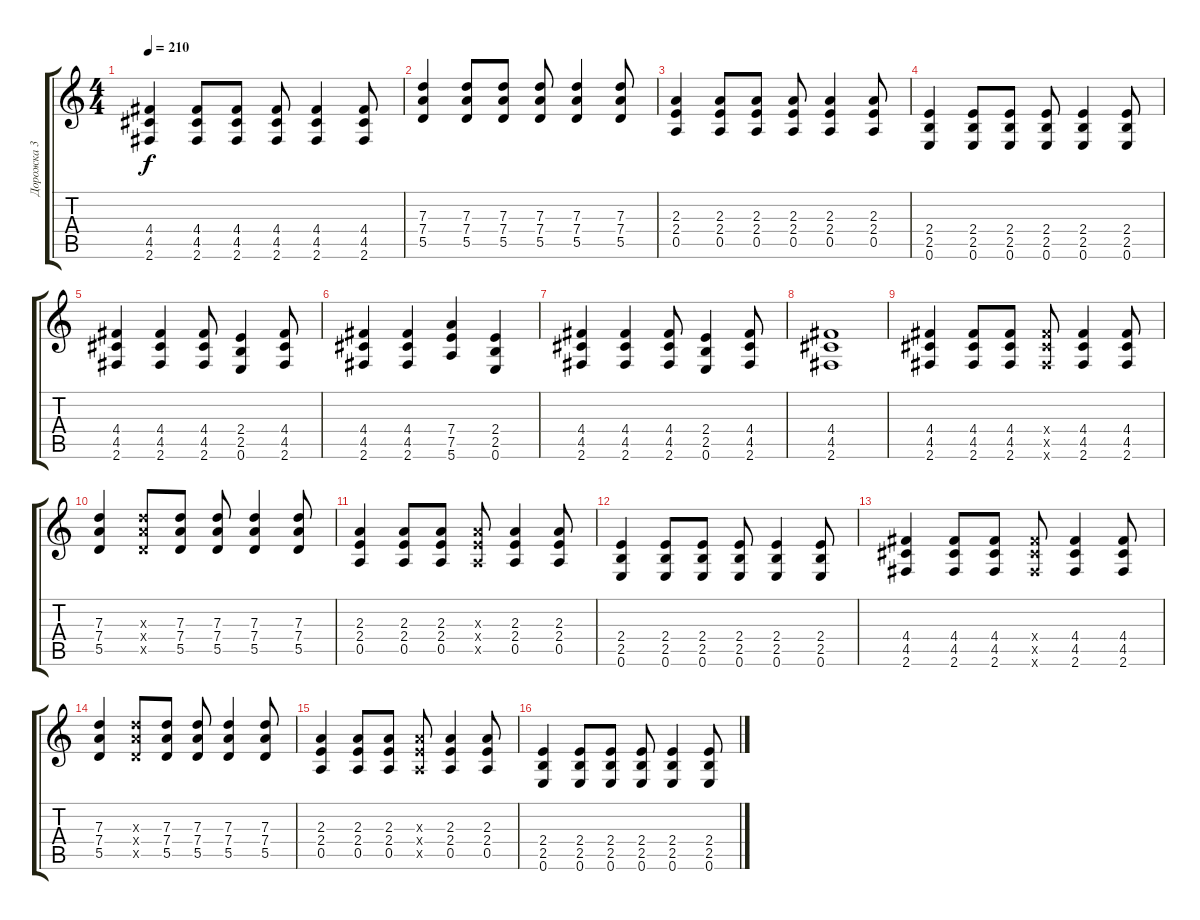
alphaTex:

\track ("Дорожка 3" "Дорожка 3") {instrument distortionguitar}
\staff {score tabs}
\tuning (E4 B3 G3 D3 A2 E2) {hide}
\ts (4 4)
\tempo 210
\clef g2
\ks c
(4.4 4.5 2.6).4{dy f} (4.4 4.5 2.6).8 (4.4 4.5 2.6).8 (4.4 4.5 2.6).8 (4.4 4.5 2.6).4 (4.4 4.5 2.6).8 |
(7.3 7.4 5.5).4 (7.3 7.4 5.5).8 (7.3 7.4 5.5).8 (7.3 7.4 5.5).8 (7.3 7.4 5.5).4 (7.3 7.4 5.5).8 |
(2.3 2.4 0.5).4 (2.3 2.4 0.5).8 (2.3 2.4 0.5).8 (2.3 2.4 0.5).8 (2.3 2.4 0.5).4 (2.3 2.4 0.5).8 |
(2.4 2.5 0.6).4 (2.4 2.5 0.6).8 (2.4 2.5 0.6).8 (2.4 2.5 0.6).8 (2.4 2.5 0.6).4 (2.4 2.5 0.6).8 |
(4.4 4.5 2.6).4 (4.4 4.5 2.6).4 (4.4 4.5 2.6).8 (2.4 2.5 0.6).4 (4.4 4.5 2.6).8 |
(4.4 4.5 2.6).4 (4.4 4.5 2.6).4 (7.4 7.5 5.6).4 (2.4 2.5 0.6).4 |
(4.4 4.5 2.6).4 (4.4 4.5 2.6).4 (4.4 4.5 2.6).8 (2.4 2.5 0.6).4 (4.4 4.5 2.6).8 |
(4.4 4.5 2.6).1 |
(4.4 4.5 2.6).4 (4.4 4.5 2.6).8 (4.4 4.5 2.6).8 (4.4{x} 4.5{x} 2.6{x}).8 (4.4 4.5 2.6).4 (4.4 4.5 2.6).8 |
(7.3 7.4 5.5).4 (7.3{x} 7.4{x} 5.5{x}).8 (7.3 7.4 5.5).8 (7.3 7.4 5.5).8 (7.3 7.4 5.5).4 (7.3 7.4 5.5).8 |
(2.3 2.4 0.5).4 (2.3 2.4 0.5).8 (2.3 2.4 0.5).8 (2.3{x} 2.4{x} 0.5{x}).8 (2.3 2.4 0.5).4 (2.3 2.4 0.5).8 |
(2.4 2.5 0.6).4 (2.4 2.5 0.6).8 (2.4 2.5 0.6).8 (2.4 2.5 0.6).8 (2.4 2.5 0.6).4 (2.4 2.5 0.6).8 |
(4.4 4.5 2.6).4 (4.4 4.5 2.6).8 (4.4 4.5 2.6).8 (4.4{x} 4.5{x} 2.6{x}).8 (4.4 4.5 2.6).4 (4.4 4.5 2.6).8 |
(7.3 7.4 5.5).4 (7.3{x} 7.4{x} 5.5{x}).8 (7.3 7.4 5.5).8 (7.3 7.4 5.5).8 (7.3 7.4 5.5).4 (7.3 7.4 5.5).8 |
(2.3 2.4 0.5).4 (2.3 2.4 0.5).8 (2.3 2.4 0.5).8 (2.3{x} 2.4{x} 0.5{x}).8 (2.3 2.4 0.5).4 (2.3 2.4 0.5).8 |
(2.4 2.5 0.6).4 (2.4 2.5 0.6).8 (2.4 2.5 0.6).8 (2.4 2.5 0.6).8 (2.4 2.5 0.6).4 (2.4 2.5 0.6).8
